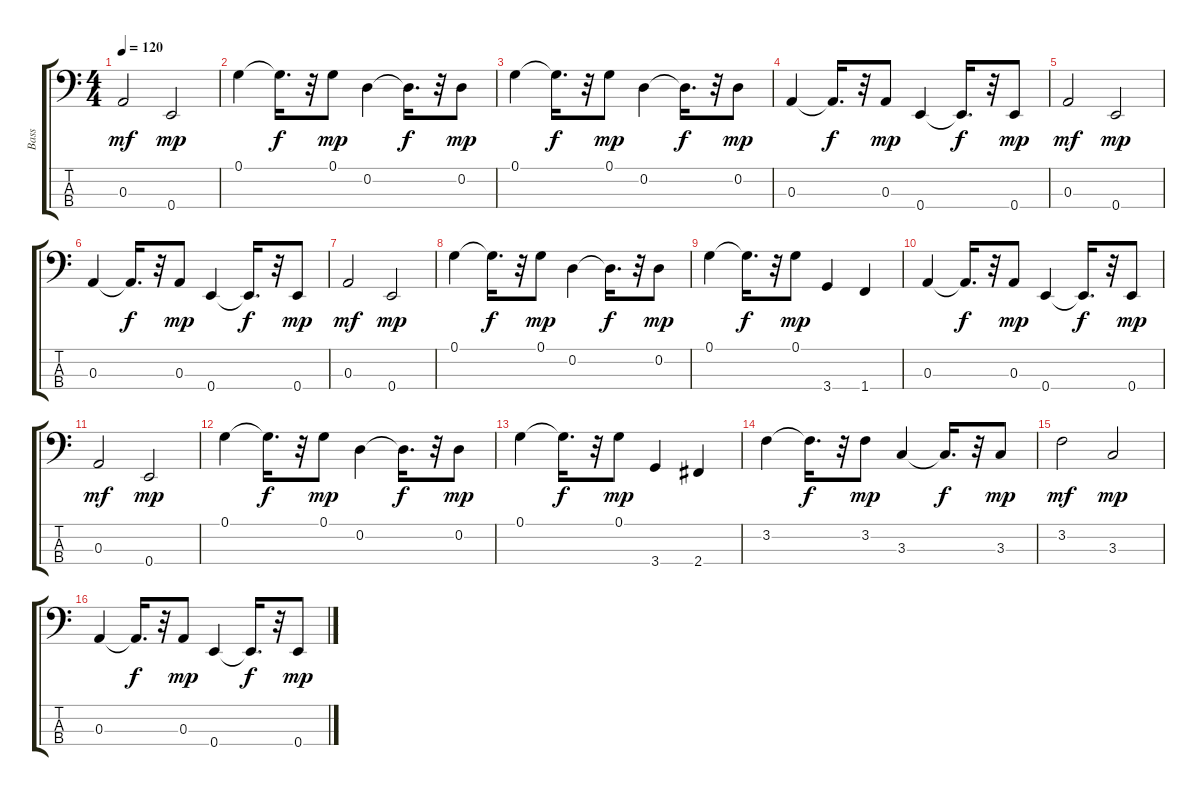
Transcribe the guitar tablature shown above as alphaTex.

\track ("Bass " "Bass ") {instrument acousticbass}
\staff {score tabs}
\tuning (G2 D2 A1 E1) {hide}
\ts (4 4)
\tempo 120
\clef f4
\ks c
0.3.2{dy mf} 0.4.2{dy mp} |
0.1.4 0.1{t}.16{d dy f} r.32 0.1.8{dy mp} 0.2.4 0.2{t}.16{d dy f} r.32 0.2.8{dy mp} |
0.1.4 0.1{t}.16{d dy f} r.32 0.1.8{dy mp} 0.2.4 0.2{t}.16{d dy f} r.32 0.2.8{dy mp} |
0.3.4 0.3{t}.16{d dy f} r.32 0.3.8{dy mp} 0.4.4 0.4{t}.16{d dy f} r.32 0.4.8{dy mp} |
0.3.2{dy mf} 0.4.2{dy mp} |
0.3.4 0.3{t}.16{d dy f} r.32 0.3.8{dy mp} 0.4.4 0.4{t}.16{d dy f} r.32 0.4.8{dy mp} |
0.3.2{dy mf} 0.4.2{dy mp} |
0.1.4 0.1{t}.16{d dy f} r.32 0.1.8{dy mp} 0.2.4 0.2{t}.16{d dy f} r.32 0.2.8{dy mp} |
0.1.4 0.1{t}.16{d dy f} r.32 0.1.8{dy mp} 3.4.4 1.4.4 |
0.3.4 0.3{t}.16{d dy f} r.32 0.3.8{dy mp} 0.4.4 0.4{t}.16{d dy f} r.32 0.4.8{dy mp} |
0.3.2{dy mf} 0.4.2{dy mp} |
0.1.4 0.1{t}.16{d dy f} r.32 0.1.8{dy mp} 0.2.4 0.2{t}.16{d dy f} r.32 0.2.8{dy mp} |
0.1.4 0.1{t}.16{d dy f} r.32 0.1.8{dy mp} 3.4.4 2.4.4 |
3.2.4 3.2{t}.16{d dy f} r.32 3.2.8{dy mp} 3.3.4 3.3{t}.16{d dy f} r.32 3.3.8{dy mp} |
3.2.2{dy mf} 3.3.2{dy mp} |
0.3.4 0.3{t}.16{d dy f} r.32 0.3.8{dy mp} 0.4.4 0.4{t}.16{d dy f} r.32 0.4.8{dy mp}
